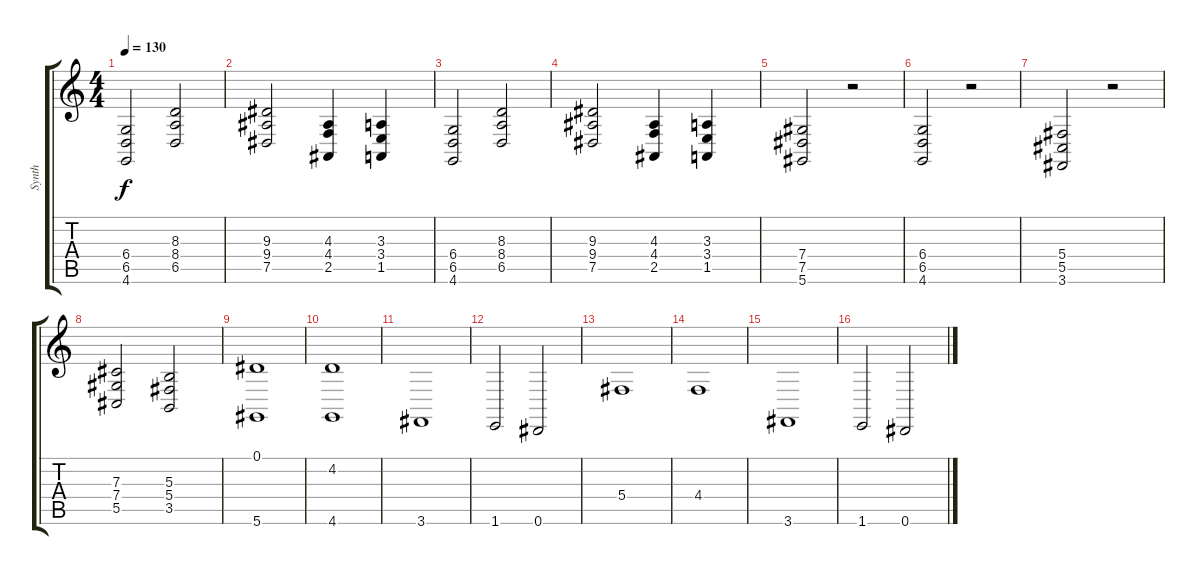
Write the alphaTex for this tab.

\track ("Synth" "Synth") {instrument stringensemble1}
\staff {score tabs}
\tuning (Eb4 Bb3 Gb3 Db3 Ab2 Eb2) {hide}
\ts (4 4)
\tempo 130
\clef g2
\ks c
(6.4 6.5 4.6).2{dy f} (8.3 8.4 6.5).2 |
(9.3 9.4 7.5).2 (4.3 4.4 2.5).4 (3.3 3.4 1.5).4 |
(6.4 6.5 4.6).2 (8.3 8.4 6.5).2 |
(9.3 9.4 7.5).2 (4.3 4.4 2.5).4 (3.3 3.4 1.5).4 |
(7.4 7.5 5.6).2 r.2 |
(6.4 6.5 4.6).2 r.2 |
(5.4 5.5 3.6).2 r.2 |
(7.3 7.4 5.5).2 (5.3 5.4 3.5).2 |
(0.1 5.6).1 |
(4.2 4.6).1 |
3.6.1 |
1.6.2 0.6.2 |
5.4.1 |
4.4.1 |
3.6.1 |
1.6.2 0.6.2
